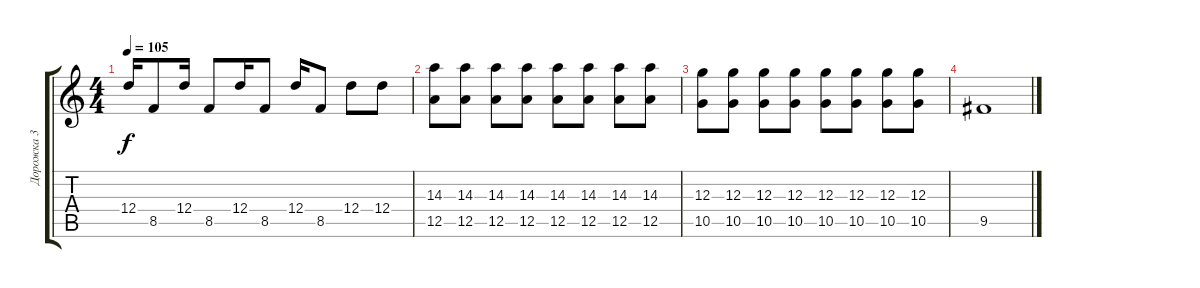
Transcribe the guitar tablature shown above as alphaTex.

\track ("Дорожка 3" "Дорожка 3") {instrument distortionguitar}
\staff {score tabs}
\tuning (E4 B3 G3 D3 A2 D2) {hide}
\ts (4 4)
\tempo 105
\clef g2
\ks c
12.4.16{dy f} 8.5.8 12.4.16 8.5.8 12.4.16 8.5.8 12.4.16 8.5.8 12.4.8 12.4.8 |
(14.3 12.5).8 (14.3 12.5).8 (14.3 12.5).8 (14.3 12.5).8 (14.3 12.5).8 (14.3 12.5).8 (14.3 12.5).8 (14.3 12.5).8 |
(12.3 10.5).8 (12.3 10.5).8 (12.3 10.5).8 (12.3 10.5).8 (12.3 10.5).8 (12.3 10.5).8 (12.3 10.5).8 (12.3 10.5).8 |
9.5.1
